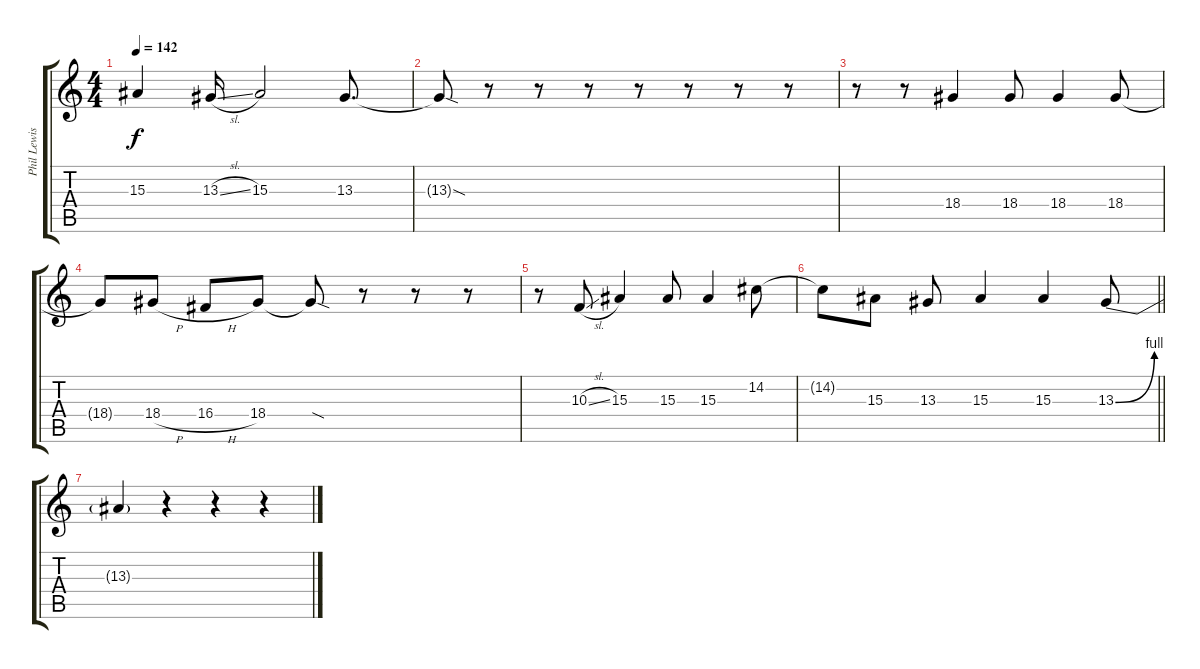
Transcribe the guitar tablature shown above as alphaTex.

\track ("Phil Lewis" "Phil Lewis") {instrument lead2sawtooth}
\staff {score tabs}
\tuning (E4 B3 G3 D3 A2 E2) {hide}
\ts (4 4)
\tempo 142
\clef g2
\ks c
15.3.4{dy f} 13.3{sl}.16 15.3.2 13.3.8{d} |
13.3{sod t}.8 r.8 r.8 r.8 r.8 r.8 r.8 r.8 |
r.8 r.8 18.4.4 18.4.8 18.4.4 18.4.8 |
18.4{t}.8 18.4{h}.8 16.4{h}.8 18.4.8 18.4{sod t}.8 r.8 r.8 r.8 |
r.8 10.3{sl}.8 15.3.4 15.3.8 15.3.4 14.2.8 |
\barLineRight lightlight
14.2{t}.8 15.3.8 13.3.8 15.3.4 15.3.4 13.3{be (bend 0 0 60 4)}.8 |
13.3{t}.4 r.4 r.4 r.4
